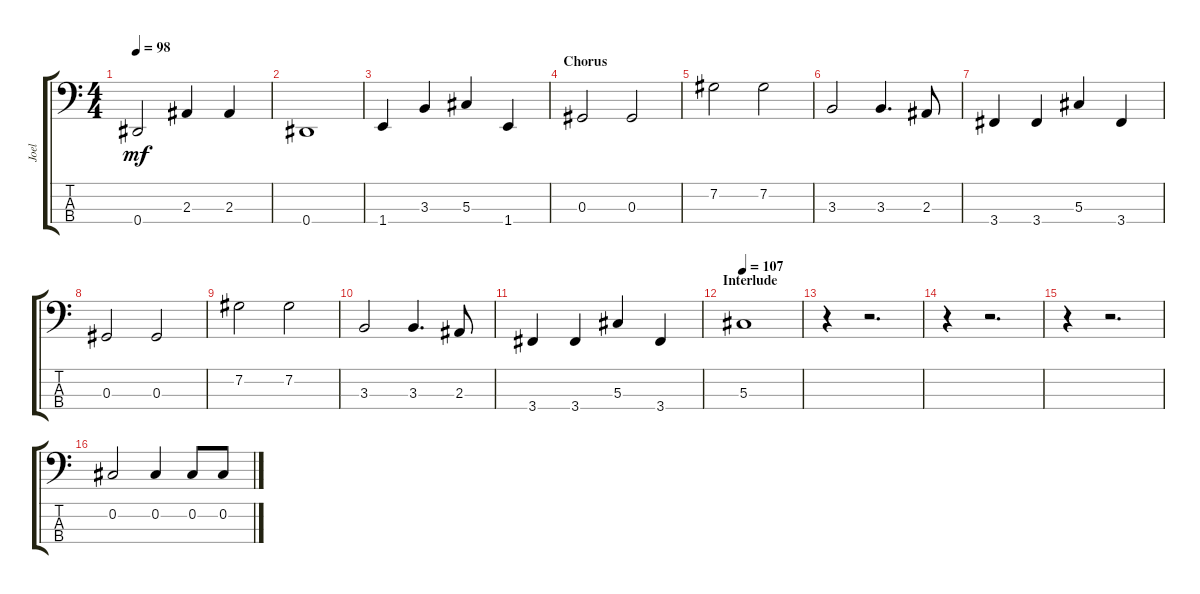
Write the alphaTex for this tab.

\track ("Joel" "Joel") {instrument electricbassfinger}
\staff {score tabs}
\tuning (Gb2 Db2 Ab1 Eb1) {hide}
\ts (4 4)
\tempo 98
\clef f4
\ks c
0.4.2{dy mf} 2.3.4 2.3.4 |
0.4.1 |
1.4.4 3.3.4 5.3.4 1.4.4 |
\section ("" "Chorus")
0.3.2 0.3.2 |
7.2.2 7.2.2 |
3.3.2 3.3.4{d} 2.3.8 |
3.4.4 3.4.4 5.3.4 3.4.4 |
0.3.2 0.3.2 |
7.2.2 7.2.2 |
3.3.2 3.3.4{d} 2.3.8 |
3.4.4 3.4.4 5.3.4 3.4.4 |
\section ("" "Interlude")
\tempo 107
5.3.1 |
r.4 r.2{d} |
r.4 r.2{d} |
r.4 r.2{d} |
0.2.2 0.2.4 0.2.8 0.2.8
